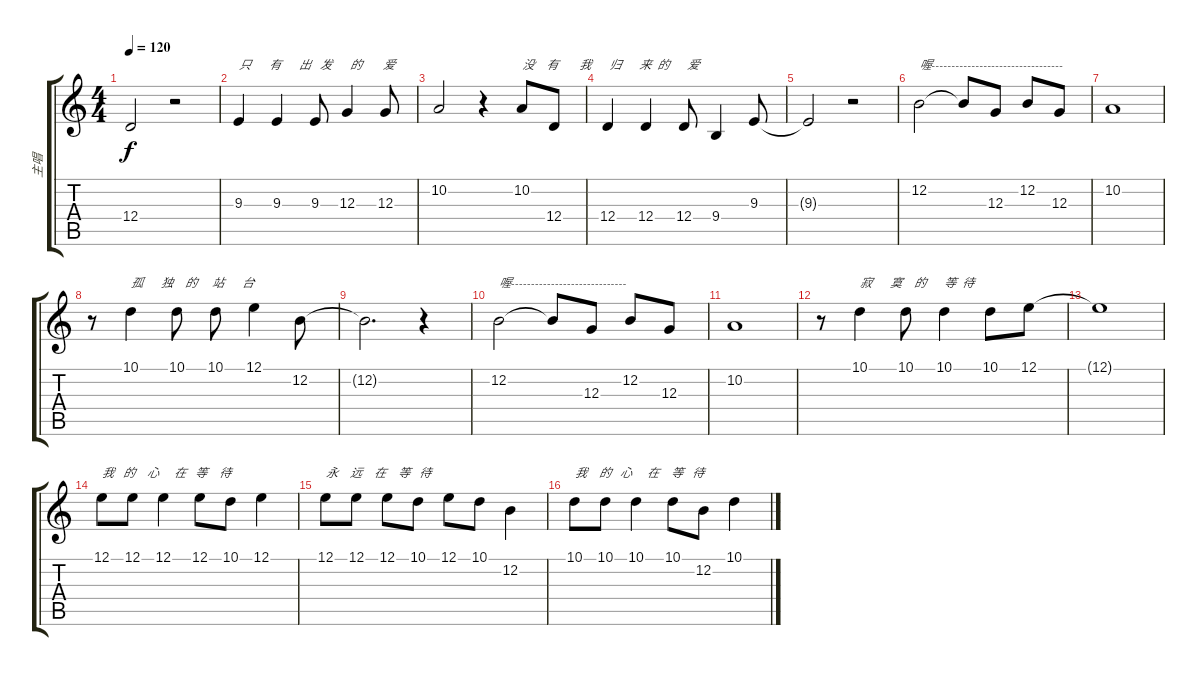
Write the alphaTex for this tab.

\track ("主唱" "主唱") {instrument flute}
\staff {score tabs}
\tuning (E4 B3 G3 D3 A2 E2) {hide}
\ts (4 4)
\tempo 120
\clef g2
\ks c
12.4{t}.2{dy f} r.2 |
9.3.4{txt "只      有      出   发      的       爱"} 9.3.4 9.3.8 12.3.4 12.3.8 |
10.2.2 r.4 10.2.8{txt "没    有       我      归      来  的      爱"} 12.4.8 |
12.4.4 12.4.4 12.4.8 9.4.4 9.3.8 |
9.3{t}.2 r.2 |
12.2.2{txt "喔---------------------------------"} 12.2{t}.8 12.3.8 12.2.8 12.3.8 |
10.2.1 |
r.8 10.1.4{txt "孤      独    的     站      台"} 10.1.8 10.1.8 12.1.4 12.2.8 |
12.2{t}.2{d} r.4 |
12.2.2{txt "喔-----------------------------"} 12.2{t}.8 12.3.8 12.2.8 12.3.8 |
10.2.1 |
r.8 10.1.4{txt "寂      寞    的      等  待"} 10.1.8 10.1.4 10.1.8 12.1.8 |
12.1{t}.1 |
12.1.8{txt "我   的    心     在   等    待"} 12.1.8 12.1.4 12.1.8 10.1.8 12.1.4 |
12.1.8{txt "永    远    在    等   待"} 12.1.8 12.1.8 10.1.8 12.1.8 10.1.8 12.2.4 |
10.1.8{txt "我    的   心     在    等   待"} 10.1.8 10.1.4 10.1.8 12.2.8 10.1.4
